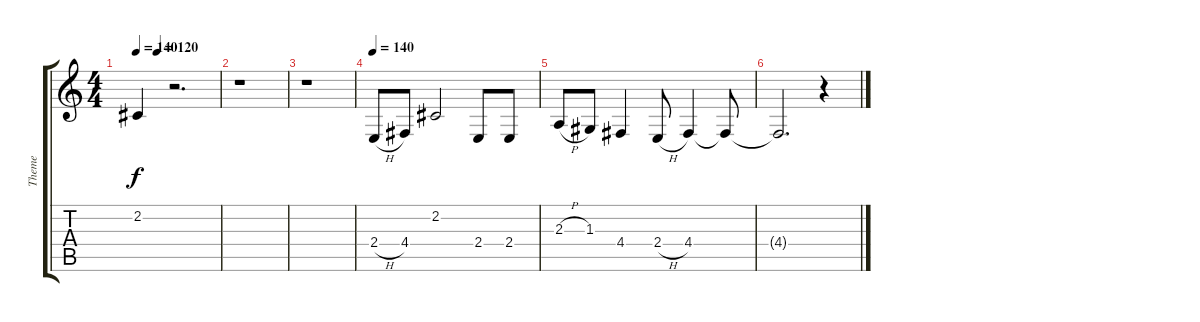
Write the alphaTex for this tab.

\track ("Theme" "Theme") {instrument stringensemble1}
\staff {score tabs}
\tuning (E4 B3 G3 D3 A2 E2) {hide}
\ts (4 4)
\tempo 140
\tempo (120 0.25)
\clef g2
\ks c
2.2.4{dy f} r.2{d} |
r.1 |
r.1 |
\tempo 140
2.4{h}.8 4.4.8 2.2.2 2.4.8 2.4.8 |
2.3{h}.8 1.3.8 4.4.4 2.4{h}.8 4.4.4{volume 4} 4.4{t}.8 |
4.4{t}.2{d} r.4
